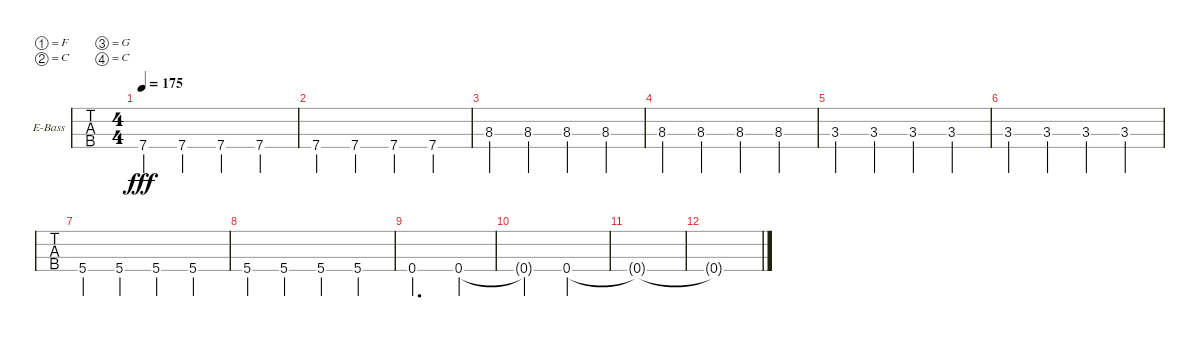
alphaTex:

\defaultSystemsLayout 4
\bracketExtendMode groupsimilarinstruments
\firstSystemTrackNameOrientation horizontal
\otherSystemsTrackNameOrientation horizontal
\track ("Electric Bass" "E-Bass") {instrument electricbassfinger}
\staff {tabs}
\tuning (F2 C2 G1 C1)
\ts (4 4)
\tempo 175
\clef f4
\ks c
7.4.4{dy fff} 7.4.4 7.4.4 7.4.4 |
7.4.4 7.4.4 7.4.4 7.4.4 |
8.3.4 8.3.4 8.3.4 8.3.4 |
8.3.4 8.3.4 8.3.4 8.3.4 |
3.3.4 3.3.4 3.3.4 3.3.4 |
3.3.4 3.3.4 3.3.4 3.3.4 |
5.4.4 5.4.4 5.4.4 5.4.4 |
5.4.4 5.4.4 5.4.4 5.4.4 |
0.4.2{d} 0.4.4 |
0.4{t}.2 0.4.2 |
0.4{t}.1 |
0.4{t}.1
